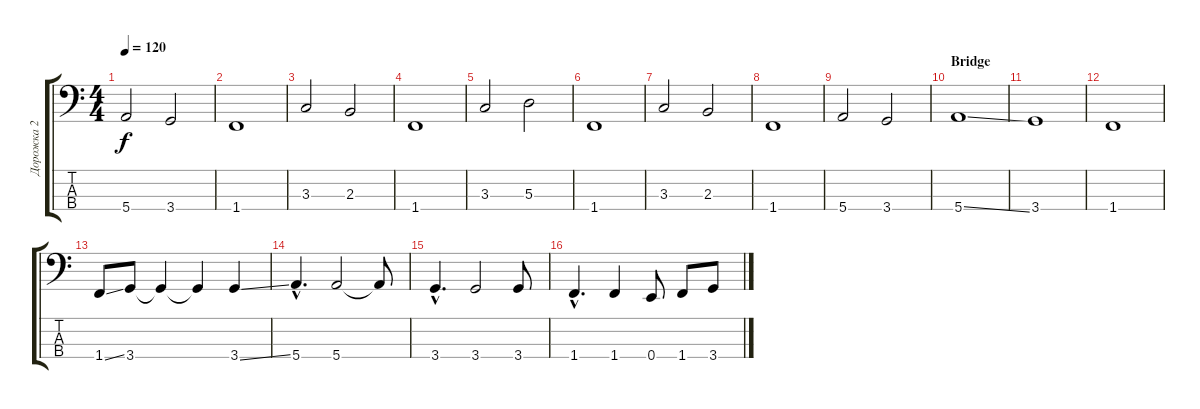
\track ("Дорожка 2" "Дорожка 2") {instrument electricbassfinger}
\staff {score tabs}
\tuning (G2 D2 A1 E1) {hide}
\ts (4 4)
\tempo 120
\clef f4
\ks c
5.4.2{dy f} 3.4.2 |
1.4.1 |
3.3.2 2.3.2 |
1.4.1 |
3.3.2 5.3.2 |
1.4.1 |
3.3.2 2.3.2 |
1.4.1 |
5.4.2 3.4.2 |
\section ("" "Bridge")
5.4{ss}.1 |
3.4.1 |
1.4.1 |
1.4{ss}.8 3.4.8 3.4{t}.4 3.4{t}.4 3.4{ss}.4 |
5.4{hac}.4{d} 5.4.2 5.4{t}.8 |
3.4{hac}.4{d} 3.4.2 3.4.8 |
1.4{hac}.4{d} 1.4.4 0.4.8 1.4.8 3.4.8
